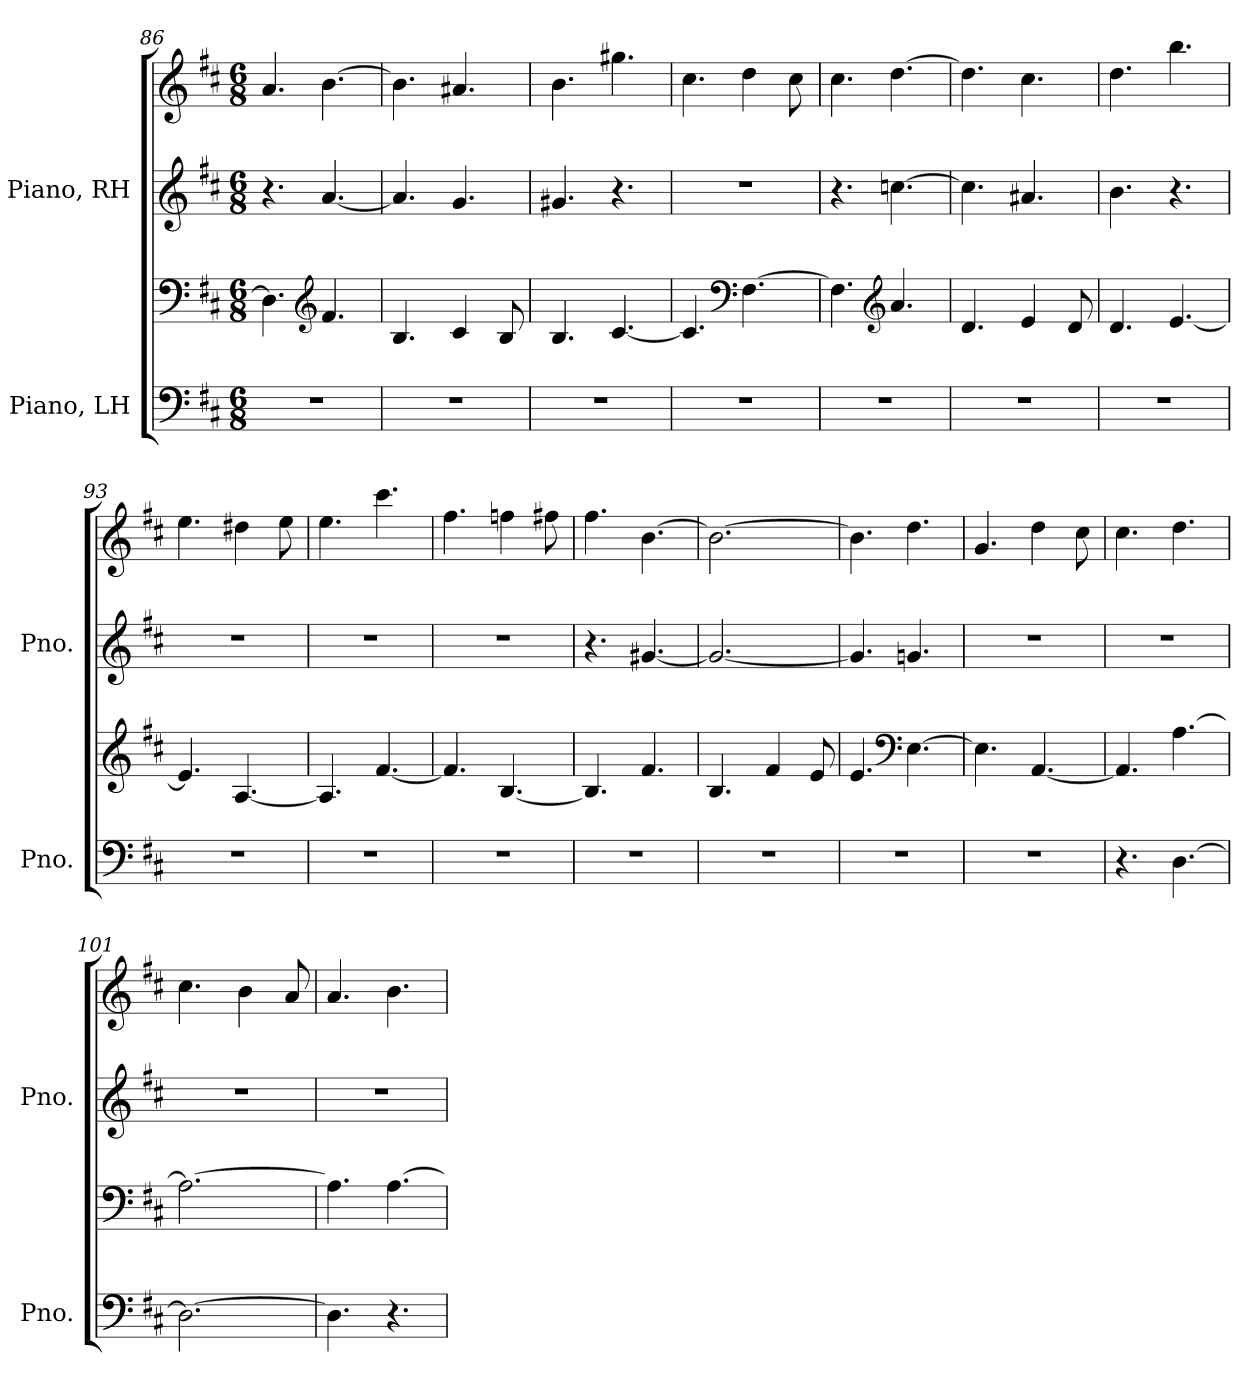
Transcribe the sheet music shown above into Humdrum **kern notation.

**kern	**kern	**kern	**kern
*part2	*part2	*part1	*part1
*staff4	*staff3	*staff2	*staff1
*I"Piano, LH	*	*I"Piano, RH	*
*I'Pno.	*	*I'Pno.	*
*clefF4	*clefF4	*clefG2	*clefG2
*k[f#c#]	*k[f#c#]	*k[f#c#]	*k[f#c#]
*M6/8	*M6/8	*M6/8	*M6/8
=86	=86	=86	=86
2.r	4.D\]	4.r	4.a/
*	*clefG2	*	*
.	4.f#/	[4.a/	[4.b\
=87	=87	=87	=87
2.r	4.B/	4.a/]	4.b\]
.	4c#/	4.g/	4.a#X/
.	8B/	.	.
=88	=88	=88	=88
2.r	4.B/	4.g#X/	4.b\
.	[4.c#/	4.r	4.gg#X\
!!LO:LB:g=z
=89	=89	=89	=89
2.r	4.c#/]	2.r	4.cc#\
*	*clefF4	*	*
.	[4.F#\	.	4dd\
.	.	.	8cc#\
=90	=90	=90	=90
2.r	4.F#\]	4.r	4.cc#\
*	*clefG2	*	*
.	4.a/	[4.ccn\	[4.dd\
=91	=91	=91	=91
2.r	4.d/	4.cc\]	4.dd\]
.	4e/	4.a#X/	4.cc#\
.	8d/	.	.
=92	=92	=92	=92
2.r	4.d/	4.b\	4.dd\
.	[4.e/	4.r	4.bb\
=93	=93	=93	=93
2.r	4.e/]	2.r	4.ee\
.	[4.A/	.	4dd#X\
.	.	.	8ee\
=94	=94	=94	=94
2.r	4.A/]	2.r	4.ee\
.	[4.f#/	.	4.ccc#\
=95	=95	=95	=95
2.r	4.f#/]	2.r	4.ff#\
.	[4.B/	.	4ffn\
.	.	.	8ff#X\
!!LO:LB:g=z
=96	=96	=96	=96
2.r	4.B/]	4.r	4.ff#\
.	4.f#/	[4.g#X/	[4.b\
=97	=97	=97	=97
2.r	4.B/	2.g#/_	2.b\_
.	4f#/	.	.
.	8e/	.	.
=98	=98	=98	=98
2.r	4.e/	4.g#/]	4.b\]
*	*clefF4	*	*
.	[4.E\	4.gn/	4.dd\
=99	=99	=99	=99
2.r	4.E\]	2.r	4.g/
.	[4.AA/	.	4dd\
.	.	.	8cc#\
=100	=100	=100	=100
4.r	4.AA/]	2.r	4.cc#\
[4.D\	[4.A\	.	4.dd\
=101	=101	=101	=101
2.D\_	2.A\_	2.r	4.cc#\
.	.	.	4b\
.	.	.	8a/
=102	=102	=102	=102
4.D\]	4.A\]	2.r	4.a/
4.r	[4.A\	.	4.b\
=	=	=	=
*-	*-	*-	*-
